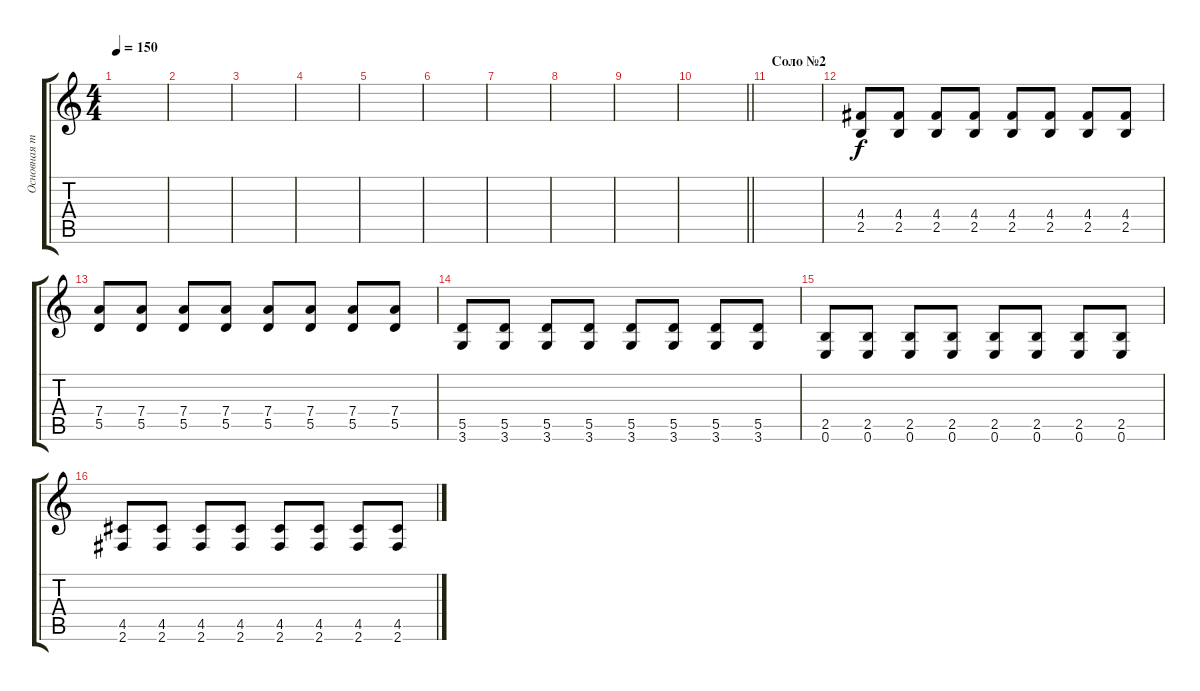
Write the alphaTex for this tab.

\track ("Основная тема" "Основная т") {instrument overdrivenguitar}
\staff {score tabs}
\tuning (E4 B3 G3 D3 A2 E2) {hide}
\ts (4 4)
\tempo 150
\clef g2
\ks c
|
|
|
|
|
|
|
|
|
\barLineRight lightlight
|
\section ("" "Соло №2")
|
(4.4 2.5).8 (4.4 2.5).8 (4.4 2.5).8 (4.4 2.5).8 (4.4 2.5).8 (4.4 2.5).8 (4.4 2.5).8 (4.4 2.5).8 |
(7.4 5.5).8 (7.4 5.5).8 (7.4 5.5).8 (7.4 5.5).8 (7.4 5.5).8 (7.4 5.5).8 (7.4 5.5).8 (7.4 5.5).8 |
(5.5 3.6).8 (5.5 3.6).8 (5.5 3.6).8 (5.5 3.6).8 (5.5 3.6).8 (5.5 3.6).8 (5.5 3.6).8 (5.5 3.6).8 |
(2.5 0.6).8 (2.5 0.6).8 (2.5 0.6).8 (2.5 0.6).8 (2.5 0.6).8 (2.5 0.6).8 (2.5 0.6).8 (2.5 0.6).8 |
(4.5 2.6).8 (4.5 2.6).8 (4.5 2.6).8 (4.5 2.6).8 (4.5 2.6).8 (4.5 2.6).8 (4.5 2.6).8 (4.5 2.6).8
